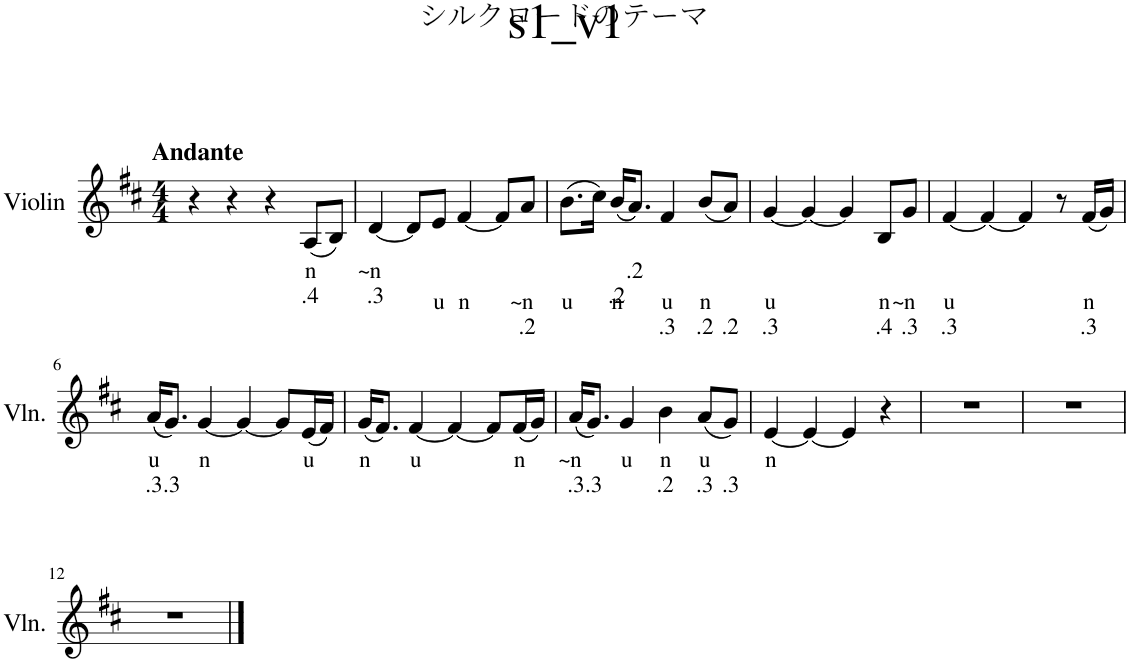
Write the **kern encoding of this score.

**kern	**text	**text
*part1	*part1	*part1
*staff1	*staff1	*staff1
*I"Violin	*	*
*I'Vln.	*	*
*clefG2	*	*
*k[f#c#]	*	*
*M4/4	*	*
=1	=1	=1
!LO:TX:a:B:t=Andante	!	!
4r	.	.
4r	.	.
4r	.	.
!	!LO:LY:b	!LO:LY:b
(8A/L	n	.4
8B/J)	.	.
=2	=2	=2
!	!LO:LY:b	!LO:LY:b
[4d/	~n	.3
8d/L]	.	.
!	!LO:LY:b	!
8e/J	u	.
!	!LO:LY:b	!
[4f#/	n	.
8f#/L]	.	.
!	!LO:LY:b	!LO:LY:b
8a/J	~n	.2
=3	=3	=3
!	!LO:LY:b	!
(8.b\L	u	.
16cc#\Jk)	.	.
!	!LO:LY:b	!LO:LY:b
(16b/KL	n	.2
!	!LO:LY:b	!
8.a/J)	.2	.
!	!LO:LY:b	!LO:LY:b
4f#/	u	.3
!	!LO:LY:b	!LO:LY:b
(8b/L	n	.2
!	!	!LO:LY:b
8a/J)	.	.2
=4	=4	=4
!	!LO:LY:b	!LO:LY:b
[4g/	u	.3
4g/_	.	.
4g/]	.	.
!	!LO:LY:b	!LO:LY:b
8B/L	n	.4
!	!LO:LY:b	!LO:LY:b
8g/J	~n	.3
=5	=5	=5
!	!LO:LY:b	!LO:LY:b
[4f#/	u	.3
4f#/_	.	.
4f#/]	.	.
8r	.	.
!	!LO:LY:b	!LO:LY:b
(16f#/LL	n	.3
16g/JJ)	.	.
!!LO:LB:g=z
=6	=6	=6
!	!LO:LY:b	!LO:LY:b
(16a/KL	u	.3
!	!	!LO:LY:b
8.g/J)	.	.3
!	!LO:LY:b	!
[4g/	n	.
4g/_	.	.
8g/L]	.	.
!	!LO:LY:b	!
(16e/L	u	.
16f#/JJ)	.	.
=7	=7	=7
!	!LO:LY:b	!
(16g/KL	n	.
8.f#/J)	.	.
!	!LO:LY:b	!
[4f#/	u	.
4f#/_	.	.
8f#/L]	.	.
!	!LO:LY:b	!
(16f#/L	n	.
16g/JJ)	.	.
=8	=8	=8
!	!LO:LY:b	!LO:LY:b
(16a/KL	~n	.3
!	!	!LO:LY:b
8.g/J)	.	.3
!	!LO:LY:b	!
4g/	u	.
!	!LO:LY:b	!LO:LY:b
4b\	n	.2
!	!LO:LY:b	!LO:LY:b
(8a/L	u	.3
!	!	!LO:LY:b
8g/J)	.	.3
=9	=9	=9
!	!LO:LY:b	!
[4e/	n	.
4e/_	.	.
4e/]	.	.
4r	.	.
=10	=10	=10
1r	.	.
=11	=11	=11
1r	.	.
!!LO:LB:g=z
=12	=12	=12
1r	.	.
==	==	==
*-	*-	*-
